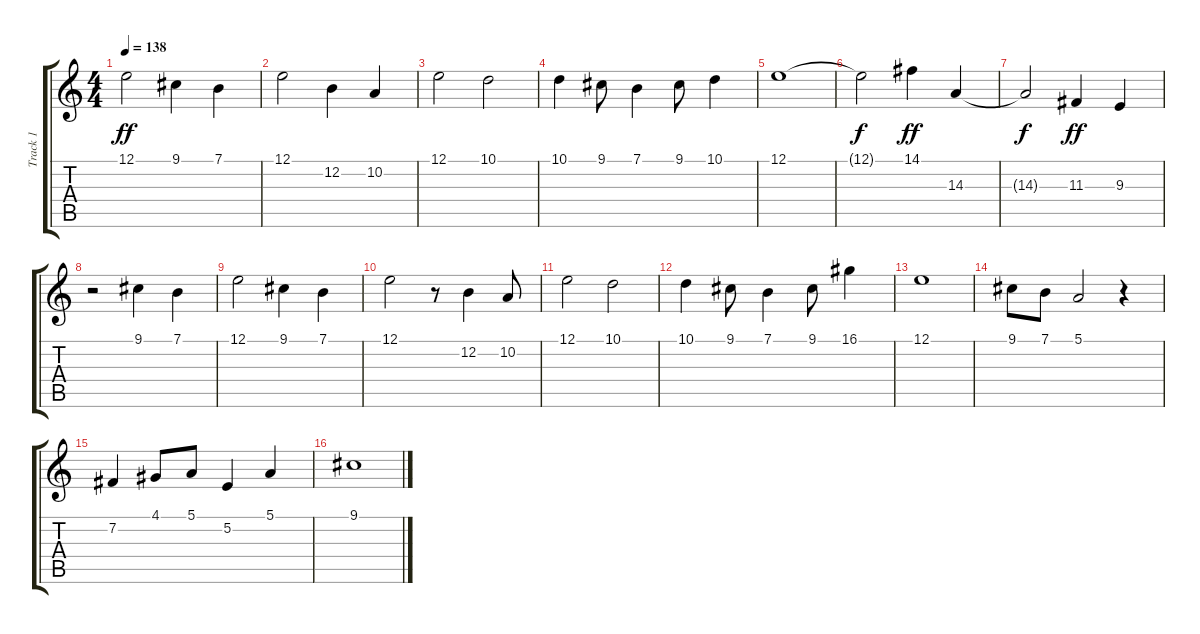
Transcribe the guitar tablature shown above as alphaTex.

\track ("Track 1" "Track 1") {instrument clarinet}
\staff {score tabs}
\tuning (E4 B3 G3 D3 A2 E2) {hide}
\ts (4 4)
\tempo 138
\clef g2
\ks c
12.1.2{dy ff} 9.1.4 7.1.4 |
12.1.2 12.2.4 10.2.4 |
12.1.2 10.1.2 |
10.1.4 9.1.8 7.1.4 9.1.8 10.1.4 |
12.1.1 |
12.1{t}.2{dy f} 14.1.4{dy ff} 14.3.4 |
14.3{t}.2{dy f} 11.3.4{dy ff} 9.3.4 |
r.2 9.1.4 7.1.4 |
12.1.2 9.1.4 7.1.4 |
12.1.2 r.8 12.2.4 10.2.8 |
12.1.2 10.1.2 |
10.1.4 9.1.8 7.1.4 9.1.8 16.1.4 |
12.1.1 |
9.1.8 7.1.8 5.1.2 r.4 |
7.2.4 4.1.8 5.1.8 5.2.4 5.1.4 |
9.1.1
